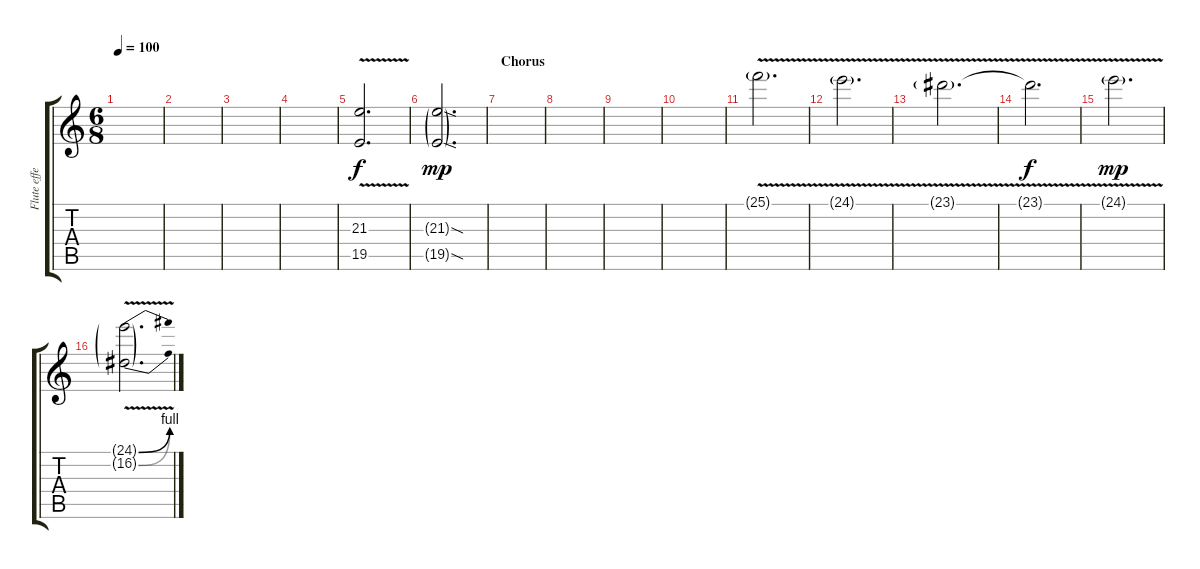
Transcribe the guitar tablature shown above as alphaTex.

\track ("Flute effect" "Flute effe") {instrument flute}
\staff {score tabs}
\tuning (E4 B3 G3 D3 A2 D2) {hide}
\ts (6 8)
\tempo 100
\clef g2
\ks c
|
|
|
|
(21.3{v} 19.5{v}).2{d} |
(21.3{sod g} 19.5{sod g}).2{d dy mp} |
\section ("" "Chorus")
|
|
|
|
25.1{v g}.2{d} |
24.1{v g}.2{d} |
23.1{v g}.2{d} |
23.1{t}.2{d dy f} |
24.1{v g}.2{d dy mp} |
(24.1{be (bend 0 0 60 4) v g} 16.2{be (bend 0 0 60 4) g}).2{d}
